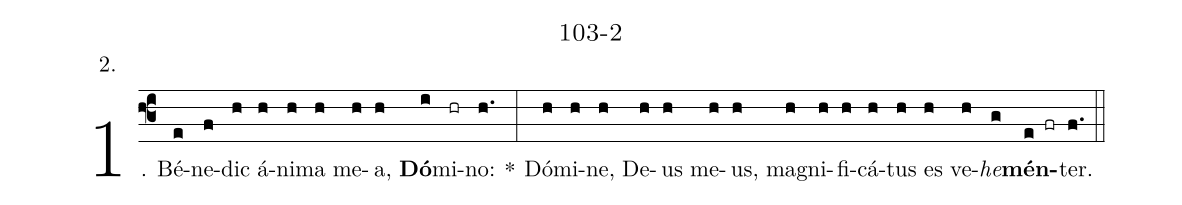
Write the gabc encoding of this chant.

name: 103-2;
annotation: 2.;
%%
(f3)1. Bé(e)ne(f)dic(h) á(h)ni(h)ma(h) me(h)a,(h) <b>Dó</b>(i)mi(hr)no:(h.) *(:) Dó(h)mi(h)ne,(h) De(h)us(h) me(h)us,(h) ma(h)gni(h)fi(h)cá(h)tus(h) es(h) ve(h)<i>he</i>(g)<b>mén</b>(e fr)ter.(f.) (::)
